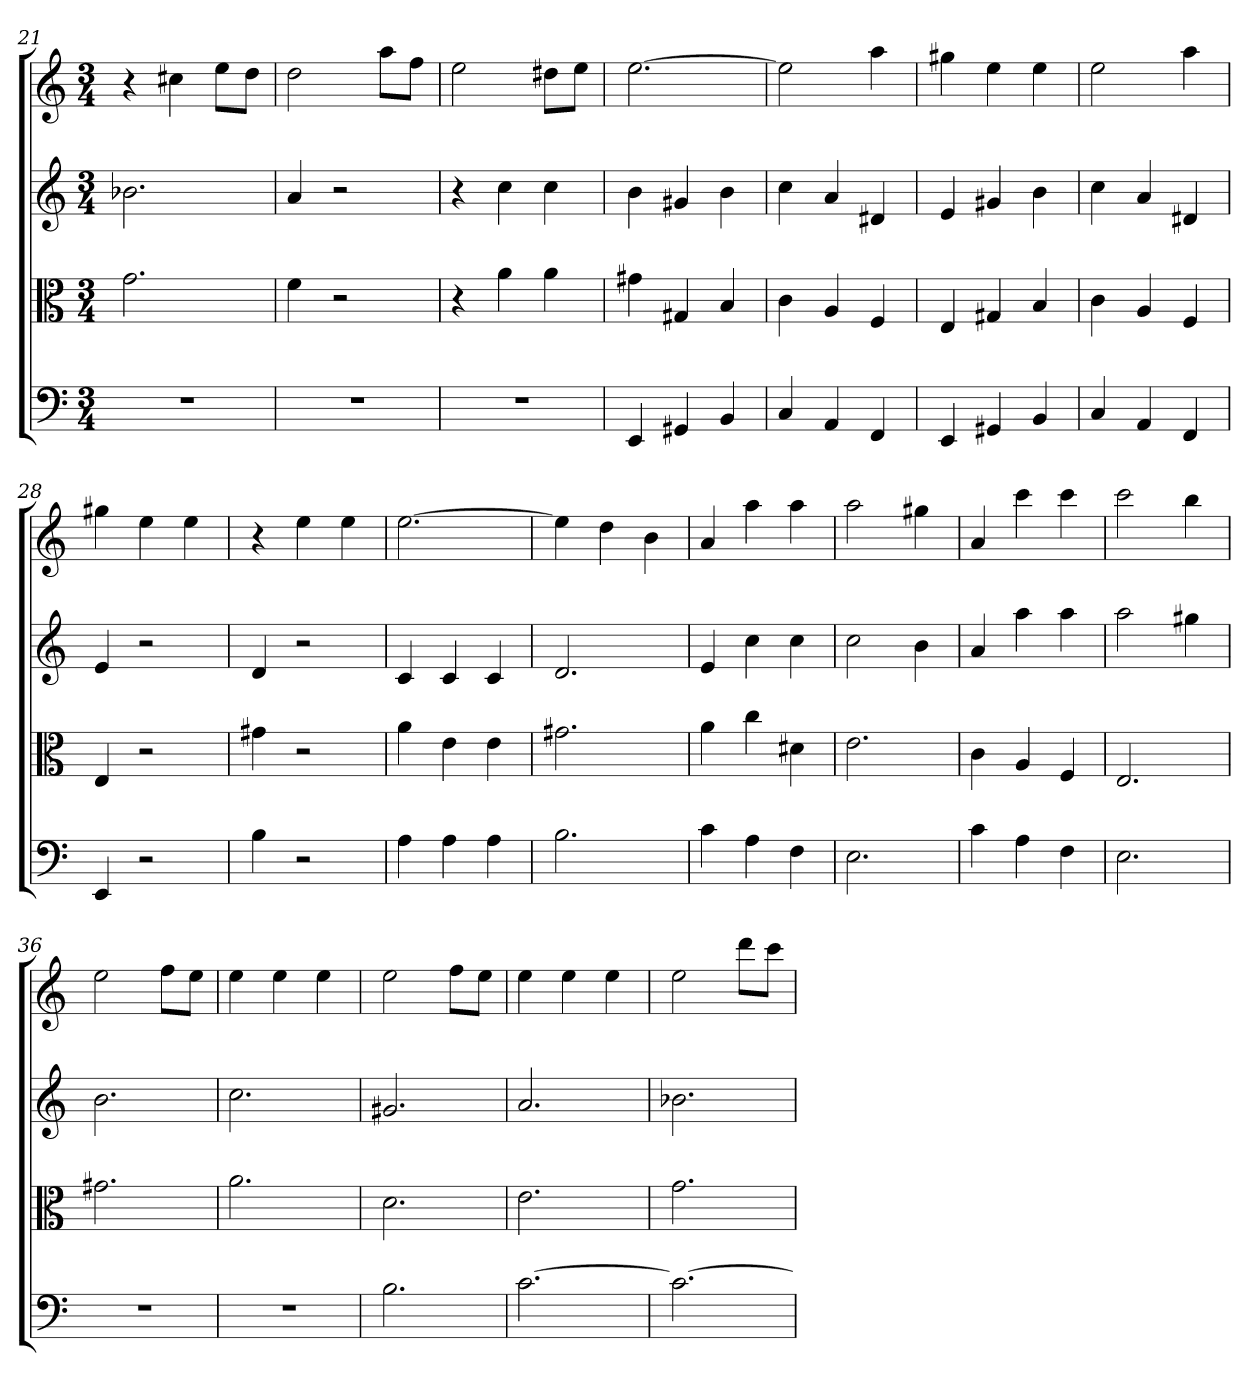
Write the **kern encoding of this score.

**kern	**kern	**kern	**kern
*part4	*part3	*part2	*part1
*staff4	*staff3	*staff2	*staff1
*clefF4	*clefC3	*clefG2	*clefG2
*k[]	*k[]	*k[]	*k[]
*a:	*a:	*a:	*a:
*M3/4	*M3/4	*M3/4	*M3/4
=21	=21	=21	=21
2.r	2.g	2.b-X	4r
.	.	.	4cc#X
.	.	.	8ee\L
.	.	.	8dd\J
=22	=22	=22	=22
2.r	4f	4a	2dd
.	2r	2r	.
.	.	.	8aa\L
.	.	.	8ff\J
=23	=23	=23	=23
2.r	4r	4r	2ee
.	4a	4cc	.
.	4a	4cc	8dd#X\L
.	.	.	8ee\J
=24	=24	=24	=24
4EE	4g#X	4b	[2.ee
4GG#X	4G#X	4g#X	.
4BB	4B	4b	.
=25	=25	=25	=25
4C	4c	4cc	2ee]
4AA	4A	4a	.
4FF	4F	4d#X	4aa
=26	=26	=26	=26
4EE	4E	4e	4gg#X
4GG#X	4G#X	4g#X	4ee
4BB	4B	4b	4ee
=27	=27	=27	=27
4C	4c	4cc	2ee
4AA	4A	4a	.
4FF	4F	4d#X	4aa
=28	=28	=28	=28
4EE	4E	4e	4gg#X
2r	2r	2r	4ee
.	.	.	4ee
=29	=29	=29	=29
4B	4g#X	4d	4r
2r	2r	2r	4ee
.	.	.	4ee
=30	=30	=30	=30
4A	4a	4c	[2.ee
4A	4e	4c	.
4A	4e	4c	.
=31	=31	=31	=31
2.B	2.g#X	2.d	4ee]
.	.	.	4dd
.	.	.	4b
=32	=32	=32	=32
4c	4a	4e	4a
4A	4cc	4cc	4aa
4F	4d#X	4cc	4aa
=33	=33	=33	=33
2.E	2.e	2cc	2aa
.	.	4b	4gg#X
=34	=34	=34	=34
4c	4c	4a	4a
4A	4A	4aa	4ccc
4F	4F	4aa	4ccc
=35	=35	=35	=35
2.E	2.E	2aa	2ccc
.	.	4gg#X	4bb
=36	=36	=36	=36
2.r	2.g#X	2.b	2ee
.	.	.	8ff\L
.	.	.	8ee\J
=37	=37	=37	=37
2.r	2.a	2.cc	4ee
.	.	.	4ee
.	.	.	4ee
=38	=38	=38	=38
2.B	2.d	2.g#X	2ee
.	.	.	8ff\L
.	.	.	8ee\J
=39	=39	=39	=39
[2.c	2.e	2.a	4ee
.	.	.	4ee
.	.	.	4ee
=40	=40	=40	=40
2.c_	2.g	2.b-X	2ee
.	.	.	8ddd\L
.	.	.	8ccc\J
=	=	=	=
*-	*-	*-	*-
